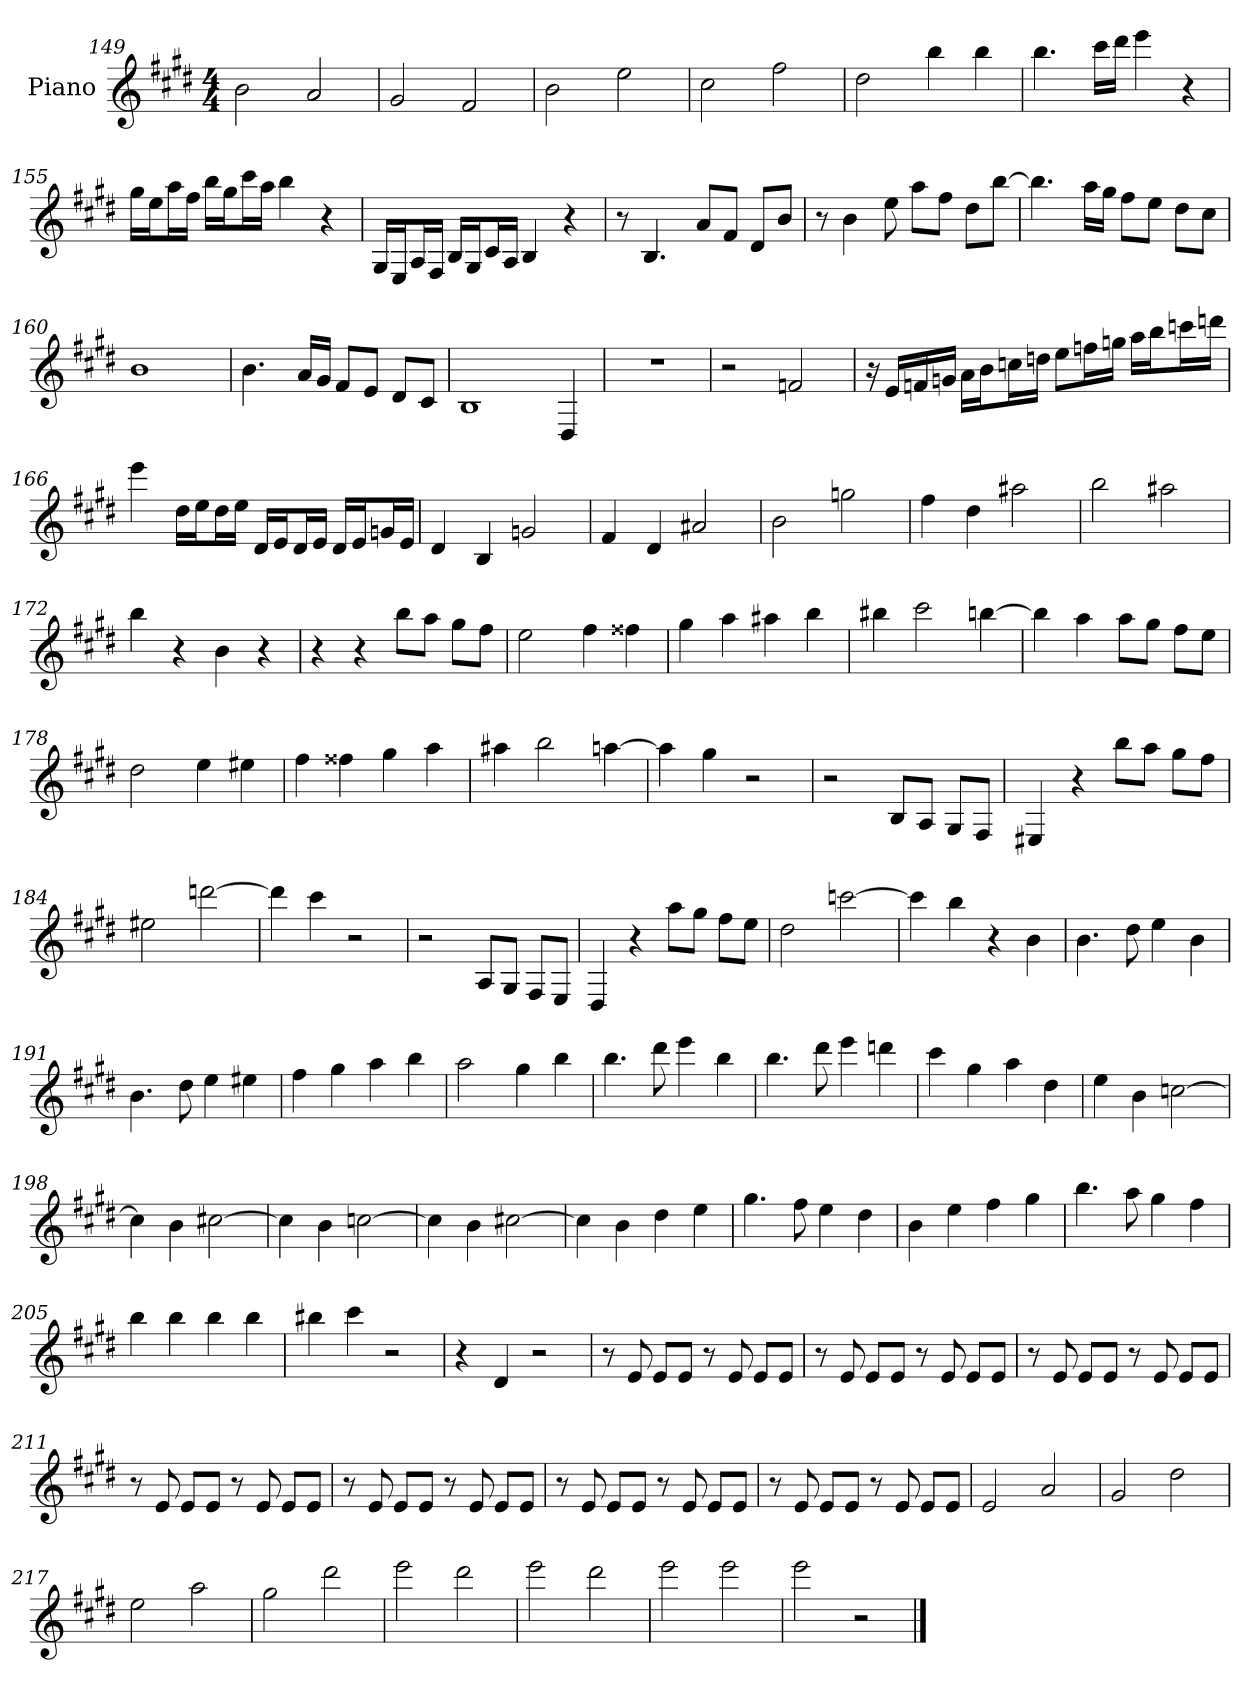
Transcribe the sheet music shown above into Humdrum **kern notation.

**kern
*part1
*staff1
*I"Piano
*I'Pno
*clefG2
*k[f#c#g#d#]
*E:
*M4/4
=149
2b
2a
=150
2g#
2f#
=151
2b
2ee
=152
2cc#
2ff#
=153
2dd#
4bb
4bb
=154
4.bb
16ccc#\LL
16ddd#\JJ
4eee
4r
=155
16gg#\LL
16ee\J
16aa\L
16ff#\JJ
16bb\LL
16gg#\J
16ccc#\L
16aa\JJ
4bb
4r
=156
16G#/LL
16E/J
16A/L
16F#/JJ
16B/LL
16G#/J
16c#/L
16A/JJ
4B
4r
=157
8r
4.B
8a/L
8f#/J
8d#/L
8b/J
=158
8r
4b
8ee
8aa\L
8ff#\J
8dd#\L
[8bb\J
=159
4.bb]
16aa\LL
16gg#\JJ
8ff#\L
8ee\J
8dd#\L
8cc#\J
=160
1b
=161
4.b
16a/LL
16g#/JJ
8f#/L
8e/J
8d#/L
8c#/J
=162
1B
4D#
=163
1r
=164
2r
2fn
=165
16r
16e/LL
16fn/
16gn/JJ
16a\LL
16b\J
16ccn\L
16ddn\JJ
8ee\L
16ffn\L
16ggn\JJ
16aa\LL
16bb\J
16cccn\L
16dddn\JJ
=166
4eee
16dd#\LL
16ee\J
16dd#\L
16ee\JJ
16d#/LL
16e/J
16d#/L
16e/JJ
16d#/LL
16e/J
16gn/L
16e/JJ
=167
4d#
4B
2gn
=168
4f#
4d#
2a#X
=169
2b
2ggn
=170
4ff#
4dd#
2aa#X
=171
2bb
2aa#X
=172
4bb
4r
4b
4r
=173
4r
4r
8bb\L
8aa\J
8gg#\L
8ff#\J
=174
2ee
4ff#
4ff##X
=175
4gg#
4aa
4aa#X
4bb
=176
4bb#X
2ccc#
[4bbn
=177
4bb]
4aa
8aa\L
8gg#\J
8ff#\L
8ee\J
=178
2dd#
4ee
4ee#X
=179
4ff#
4ff##X
4gg#
4aa
=180
4aa#X
2bb
[4aan
=181
4aa]
4gg#
2r
=182
2r
8B/L
8A/J
8G#/L
8F#/J
=183
4E#X
4r
8bb\L
8aa\J
8gg#\L
8ff#\J
=184
2ee#X
[2dddn
=185
4ddd]
4ccc#
2r
=186
2r
8A/L
8G#/J
8F#/L
8E/J
=187
4D#
4r
8aa\L
8gg#\J
8ff#\L
8ee\J
=188
2dd#
[2cccn
=189
4ccc]
4bb
4r
4b
=190
4.b
8dd#
4ee
4b
=191
4.b
8dd#
4ee
4ee#X
=192
4ff#
4gg#
4aa
4bb
=193
2aa
4gg#
4bb
=194
4.bb
8ddd#
4eee
4bb
=195
4.bb
8ddd#
4eee
4dddn
=196
4ccc#
4gg#
4aa
4dd#
=197
4ee
4b
[2ccn
=198
4cc]
4b
[2cc#X
=199
4cc#]
4b
[2ccn
=200
4cc]
4b
[2cc#X
=201
4cc#]
4b
4dd#
4ee
=202
4.gg#
8ff#
4ee
4dd#
=203
4b
4ee
4ff#
4gg#
=204
4.bb
8aa
4gg#
4ff#
=205
4bb
4bb
4bb
4bb
=206
4bb#X
4ccc#
2r
=207
4r
4d#
2r
=208
8r
8e
8e/L
8e/J
8r
8e
8e/L
8e/J
=209
8r
8e
8e/L
8e/J
8r
8e
8e/L
8e/J
=210
8r
8e
8e/L
8e/J
8r
8e
8e/L
8e/J
=211
8r
8e
8e/L
8e/J
8r
8e
8e/L
8e/J
=212
8r
8e
8e/L
8e/J
8r
8e
8e/L
8e/J
=213
8r
8e
8e/L
8e/J
8r
8e
8e/L
8e/J
=214
8r
8e
8e/L
8e/J
8r
8e
8e/L
8e/J
=215
2e
2a
=216
2g#
2dd#
=217
2ee
2aa
=218
2gg#
2ddd#
=219
2eee
2ddd#
=220
2eee
2ddd#
=221
2eee
2eee
=222
2eee
2r
==
*-
